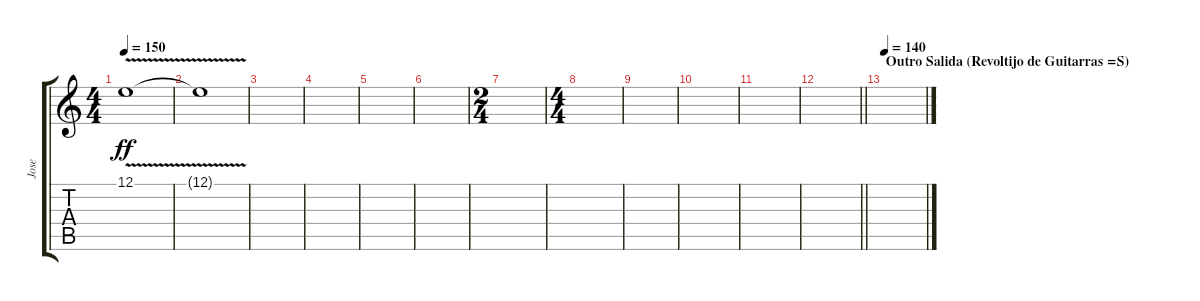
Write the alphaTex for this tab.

\track ("Jose" "Jose") {instrument synthbrass2}
\staff {score tabs}
\tuning (E4 B3 G3 D3 A2 E2) {hide}
\ts (4 4)
\tempo 150
\clef g2
\ks c
12.1{v t}.1{dy ff} |
12.1{t}.1 |
|
|
|
|
\ts (2 4)
|
\ts (4 4)
|
|
|
|
\barLineRight lightlight
|
\section ("" "Outro Salida (Revoltijo de Guitarras =S)")
\tempo 140
